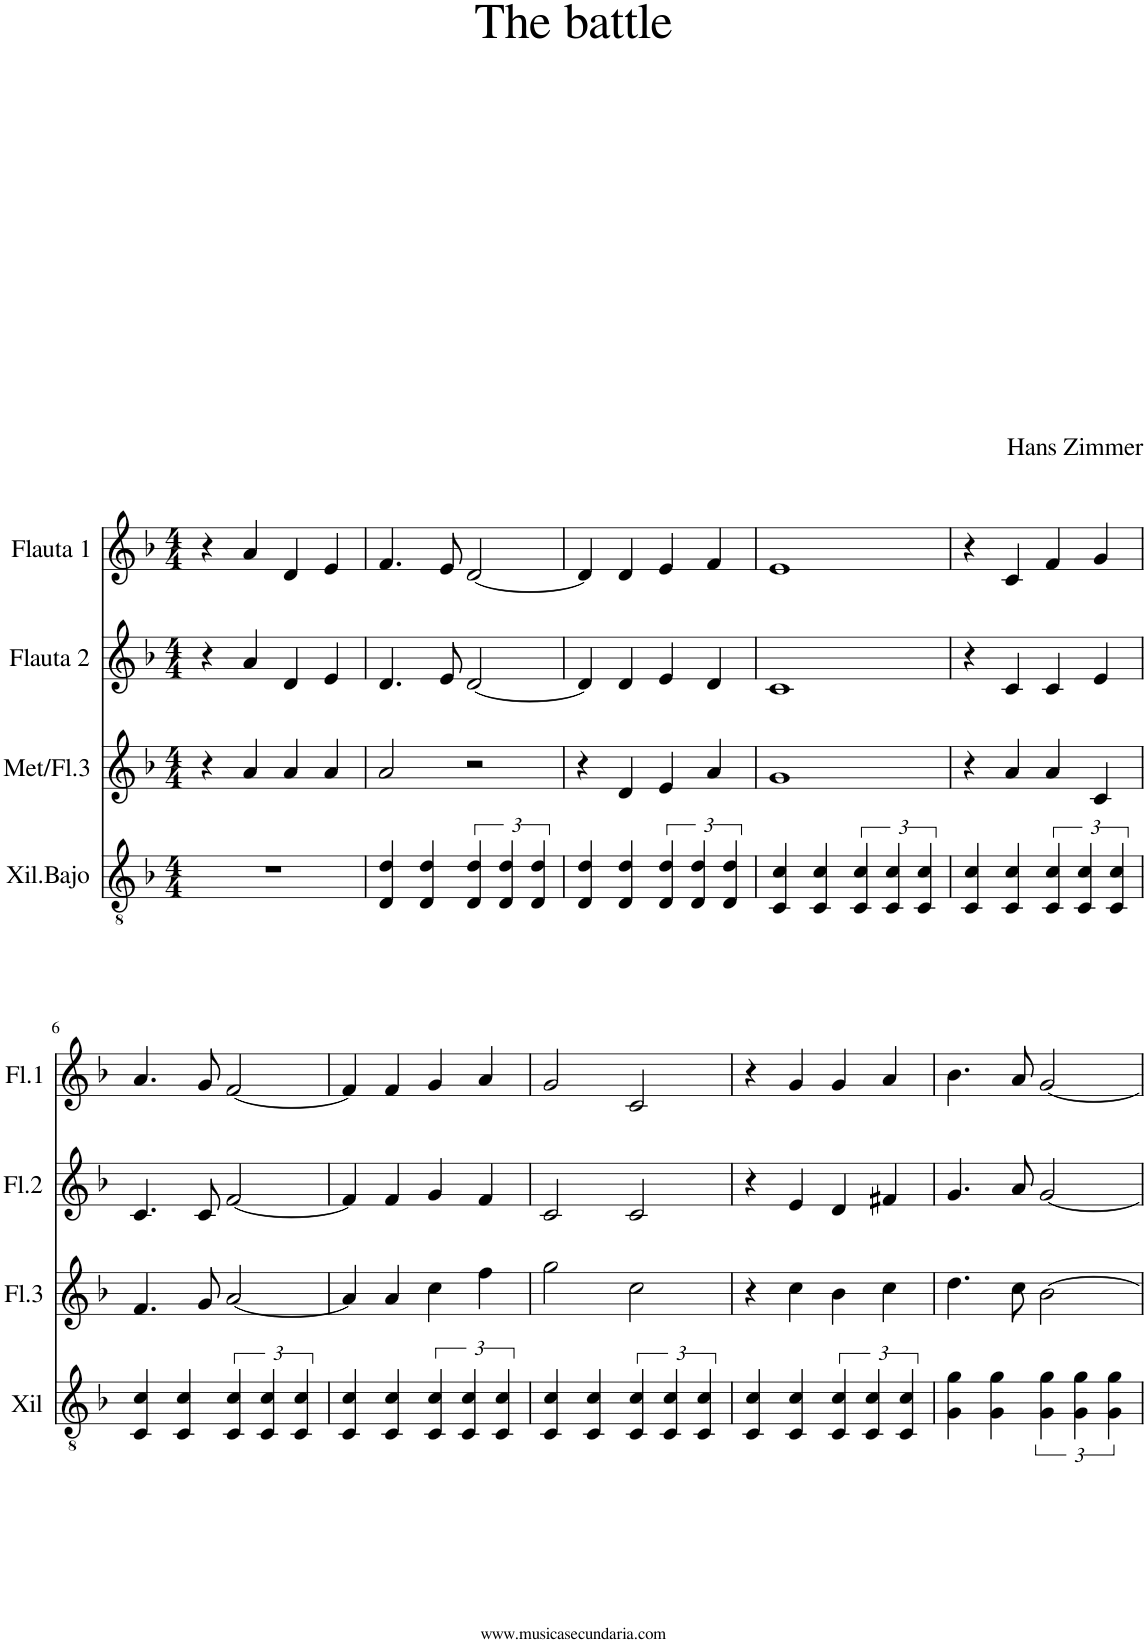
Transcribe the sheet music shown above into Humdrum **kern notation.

**kern	**kern	**kern	**kern
*part4	*part3	*part2	*part1
*staff4	*staff3	*staff2	*staff1
*I"Xil.Bajo	*I"Met/Fl.3	*I"Flauta 2	*I"Flauta 1
*I'Xil	*I'Fl.3	*I'Fl.2	*I'Fl.1
*clefGv2	*clefG2	*clefG2	*clefG2
*k[b-]	*k[b-]	*k[b-]	*k[b-]
*M4/4	*M4/4	*M4/4	*M4/4
=1	=1	=1	=1
1r	4r	4r	4r
.	4a/	4a/	4a/
.	4a/	4d/	4d/
.	4a/	4e/	4e/
=2	=2	=2	=2
4D/ 4d/	2a/	4.d/	4.f/
4D/ 4d/	.	.	.
.	.	8e/	8e/
6D/ 6d/	2r	[2d/	[2d/
6D/ 6d/	.	.	.
6D/ 6d/	.	.	.
=3	=3	=3	=3
4D/ 4d/	4r	4d/]	4d/]
4D/ 4d/	4d/	4d/	4d/
6D/ 6d/	4e/	4e/	4e/
6D/ 6d/	.	.	.
.	4a/	4d/	4f/
6D/ 6d/	.	.	.
=4	=4	=4	=4
4C/ 4c/	1g	1c	1e
4C/ 4c/	.	.	.
6C/ 6c/	.	.	.
6C/ 6c/	.	.	.
6C/ 6c/	.	.	.
=5	=5	=5	=5
4C/ 4c/	4r	4r	4r
4C/ 4c/	4a/	4c/	4c/
6C/ 6c/	4a/	4c/	4f/
6C/ 6c/	.	.	.
.	4c/	4e/	4g/
6C/ 6c/	.	.	.
!!LO:LB:g=z
=6	=6	=6	=6
4C/ 4c/	4.f/	4.c/	4.a/
4C/ 4c/	.	.	.
.	8g/	8c/	8g/
6C/ 6c/	[2a/	[2f/	[2f/
6C/ 6c/	.	.	.
6C/ 6c/	.	.	.
=7	=7	=7	=7
4C/ 4c/	4a/]	4f/]	4f/]
4C/ 4c/	4a/	4f/	4f/
6C/ 6c/	4cc\	4g/	4g/
6C/ 6c/	.	.	.
.	4ff\	4f/	4a/
6C/ 6c/	.	.	.
=8	=8	=8	=8
4C/ 4c/	2gg\	2c/	2g/
4C/ 4c/	.	.	.
6C/ 6c/	2cc\	2c/	2c/
6C/ 6c/	.	.	.
6C/ 6c/	.	.	.
=9	=9	=9	=9
4C/ 4c/	4r	4r	4r
4C/ 4c/	4cc\	4e/	4g/
6C/ 6c/	4b-\	4d/	4g/
6C/ 6c/	.	.	.
.	4cc\	4f#X/	4a/
6C/ 6c/	.	.	.
=10	=10	=10	=10
4G\ 4g\	4.dd\	4.g/	4.b-\
4G\ 4g\	.	.	.
.	8cc\	8a/	8a/
6G\ 6g\	[2b-\	[2g/	[2g/
6G\ 6g\	.	.	.
6G\ 6g\	.	.	.
=	=	=	=
*-	*-	*-	*-
